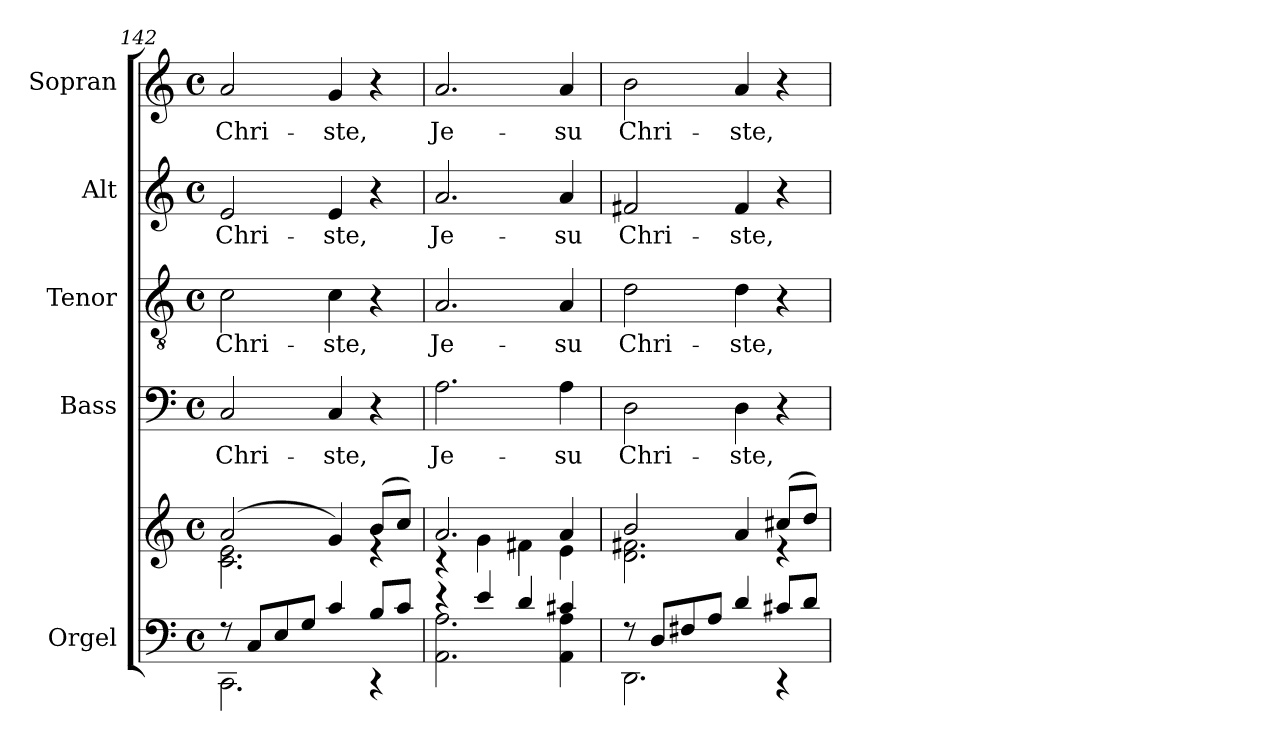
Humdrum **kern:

**kern	**kern	**kern	**text	**kern	**text	**kern	**text	**kern	**text
*part5	*part5	*part4	*part4	*part3	*part3	*part2	*part2	*part1	*part1
*staff6	*staff5	*staff4	*staff4	*staff3	*staff3	*staff2	*staff2	*staff1	*staff1
*I"Orgel	*	*I"Bass	*	*I"Tenor	*	*I"Alt	*	*I"Sopran	*
*I'Org.	*	*I'B.	*	*I'T.	*	*I'A.	*	*I'S.	*
*clefF4	*clefG2	*clefF4	*	*clefGv2	*	*clefG2	*	*clefG2	*
*k[]	*k[]	*k[]	*	*k[]	*	*k[]	*	*k[]	*
*C:	*C:	*C:	*	*C:	*	*C:	*	*C:	*
*M4/4	*M4/4	*M4/4	*	*M4/4	*	*M4/4	*	*M4/4	*
*met(c)	*met(c)	*met(c)	*	*met(c)	*	*met(c)	*	*met(c)	*
=142	=142	=142	=142	=142	=142	=142	=142	=142	=142
*^	*^	*	*	*	*	*	*	*	*
!	!	!	!	!	!LO:LY:b	!	!LO:LY:b	!	!LO:LY:b	!	!LO:LY:b
8r	2.CC\	(2a/	2.c\ 2.e\	2C/	Chri-	2c\	Chri-	2e/	Chri-	2a/	Chri-
8C/L	.	.	.	.	.	.	.	.	.	.	.
8E/	.	.	.	.	.	.	.	.	.	.	.
8G/J	.	.	.	.	.	.	.	.	.	.	.
!	!	!	!	!	!LO:LY:b	!	!LO:LY:b	!	!LO:LY:b	!	!LO:LY:b
4c/	.	4g/)	.	4C/	-ste,	4c\	-ste,	4e/	-ste,	4g/	-ste,
8B/L	4r	(>8b/L	4rd	4r	.	4r	.	4r	.	4r	.
8c/J	.	8cc/J)	.	.	.	.	.	.	.	.	.
!!LO:LB:g=z
=143	=143	=143	=143	=143	=143	=143	=143	=143	=143	=143	=143
!	!	!	!	!	!LO:LY:b	!	!LO:LY:b	!	!LO:LY:b	!	!LO:LY:b
4re	2.AA\ 2.A\	2.a/	4rc	2.A\	Je-	2.A/	Je-	2.a/	Je-	2.a/	Je-
4e/	.	.	4g\	.	.	.	.	.	.	.	.
4d/	.	.	4f#X\	.	.	.	.	.	.	.	.
!	!	!	!	!	!LO:LY:b	!	!LO:LY:b	!	!LO:LY:b	!	!LO:LY:b
4c#X/	4AA\ 4A\	4a/	4e\	4A\	-su	4A/	-su	4a/	-su	4a/	-su
=144	=144	=144	=144	=144	=144	=144	=144	=144	=144	=144	=144
!	!	!	!	!	!LO:LY:b	!	!LO:LY:b	!	!LO:LY:b	!	!LO:LY:b
8rE	2.DD\	2b/	2.d\ 2.f#X\	2D\	Chri-	2d\	Chri-	2f#X/	Chri-	2b\	Chri-
8D/L	.	.	.	.	.	.	.	.	.	.	.
8F#X/	.	.	.	.	.	.	.	.	.	.	.
8A/J	.	.	.	.	.	.	.	.	.	.	.
!	!	!	!	!	!LO:LY:b	!	!LO:LY:b	!	!LO:LY:b	!	!LO:LY:b
4d/	.	4a/	.	4D\	-ste,	4d\	-ste,	4f#/	-ste,	4a/	-ste,
8c#X/L	4r	(>8cc#X/L	4re	4r	.	4r	.	4r	.	4r	.
8d/J	.	8dd/J)	.	.	.	.	.	.	.	.	.
*v	*v	*	*	*	*	*	*	*	*	*	*
*	*v	*v	*	*	*	*	*	*	*	*
=	=	=	=	=	=	=	=	=	=
*-	*-	*-	*-	*-	*-	*-	*-	*-	*-
